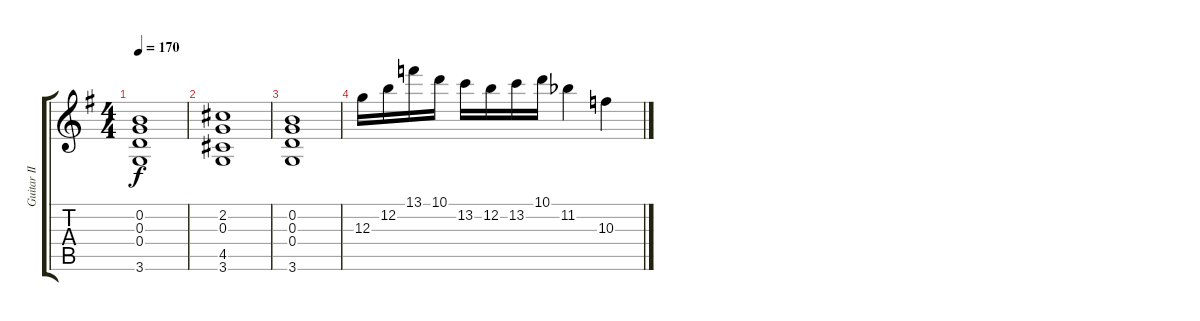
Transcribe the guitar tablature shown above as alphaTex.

\track ("Guitar II (Kawaguchi Norimi/\"Christina\")" "Guitar II ") {instrument overdrivenguitar}
\staff {score tabs}
\tuning (E4 B3 G3 D3 A2 E2) {hide}
\ts (4 4)
\tempo 170
\clef g2
\ks g
(0.2 0.3 0.4 3.6).1{dy f} |
(2.2 0.3 4.5 3.6).1 |
(0.2 0.3 0.4 3.6).1 |
12.3.16 12.2.16 13.1.16 10.1.16 13.2.16 12.2.16 13.2.16 10.1.16 11.2{acc b}.4 10.3.4
